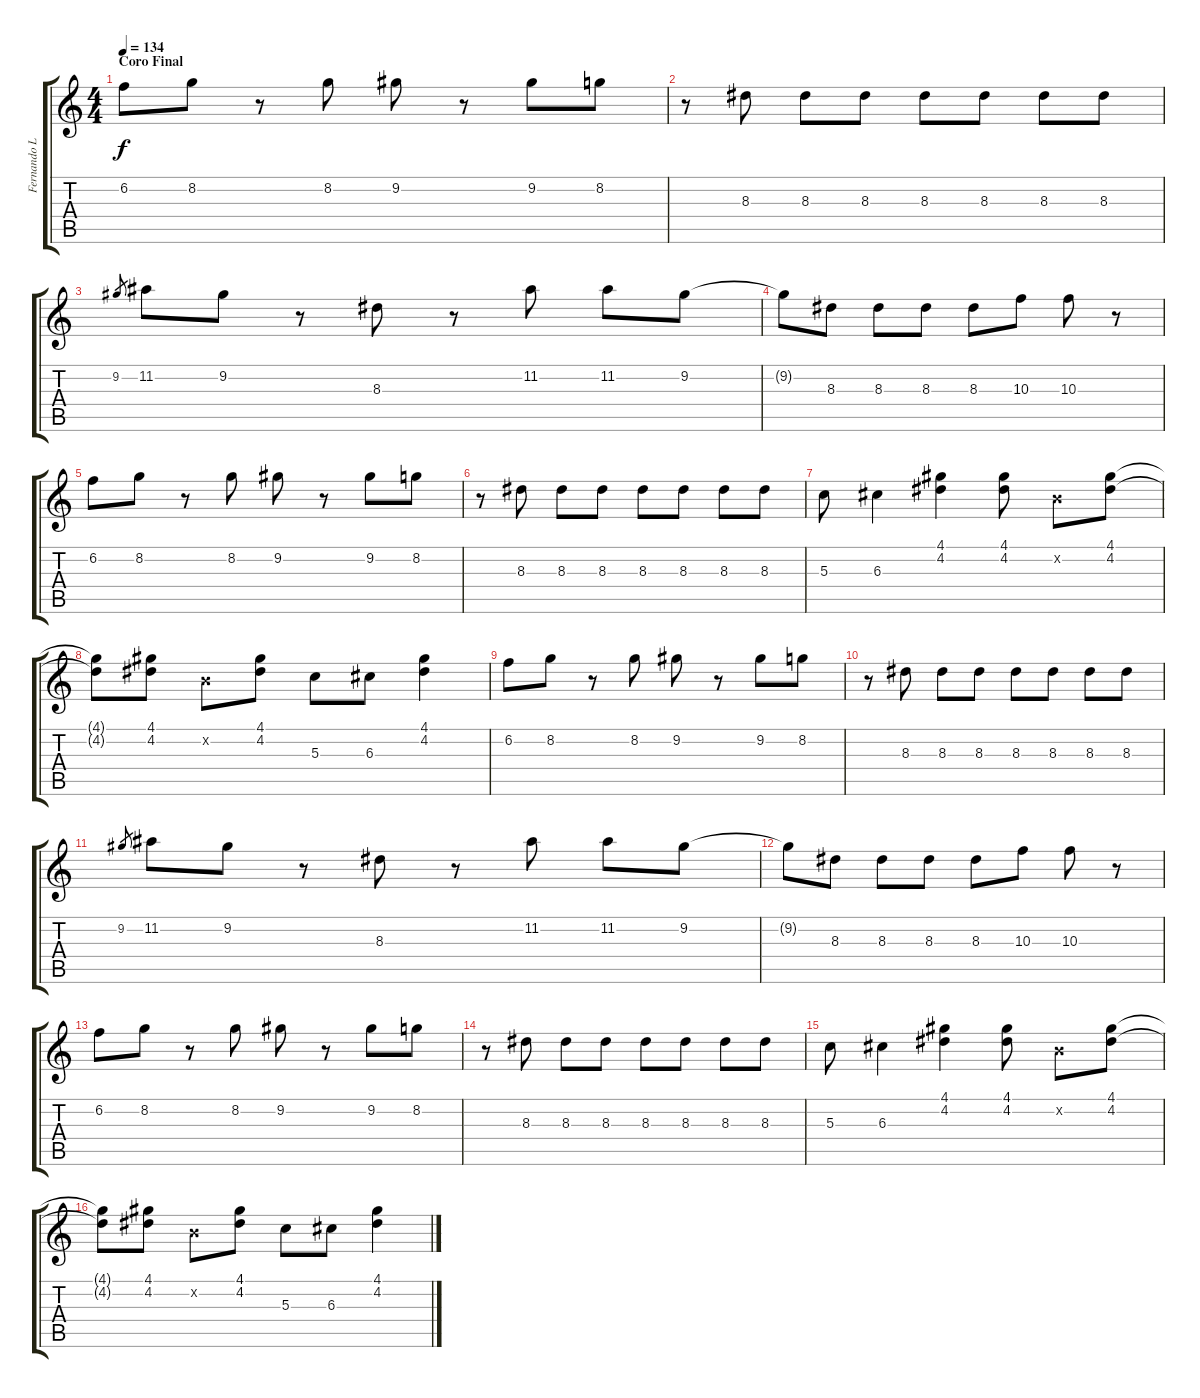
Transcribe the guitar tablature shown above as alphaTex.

\track ("Fernando Lamoneda" "Fernando L") {instrument distortionguitar}
\staff {score tabs}
\tuning (E4 B3 G3 D3 A2 E2) {hide}
\ts (4 4)
\section ("" "Coro Final")
\tempo 134
\clef g2
\ks c
6.2.8{dy f} 8.2.8 r.8 8.2.8 9.2.8 r.8 9.2.8 8.2.8 |
r.8 8.3.8 8.3.8 8.3.8 8.3.8 8.3.8 8.3.8 8.3.8 |
9.2.8{gr} 11.2.8 9.2.8 r.8 8.3.8 r.8 11.2.8 11.2.8 9.2.8 |
9.2{t}.8 8.3.8 8.3.8 8.3.8 8.3.8 10.3.8 10.3.8 r.8 |
6.2.8 8.2.8 r.8 8.2.8 9.2.8 r.8 9.2.8 8.2.8 |
r.8 8.3.8 8.3.8 8.3.8 8.3.8 8.3.8 8.3.8 8.3.8 |
5.3.8 6.3.4 (4.1 4.2).4 (4.1 4.2).8 0.2{x}.8 (4.1 4.2).8 |
(4.1{t} 4.2{t}).8 (4.1 4.2).8 0.2{x}.8 (4.1 4.2).8 5.3.8 6.3.8 (4.1 4.2).4 |
6.2.8 8.2.8 r.8 8.2.8 9.2.8 r.8 9.2.8 8.2.8 |
r.8 8.3.8 8.3.8 8.3.8 8.3.8 8.3.8 8.3.8 8.3.8 |
9.2.8{gr} 11.2.8 9.2.8 r.8 8.3.8 r.8 11.2.8 11.2.8 9.2.8 |
9.2{t}.8 8.3.8 8.3.8 8.3.8 8.3.8 10.3.8 10.3.8 r.8 |
6.2.8 8.2.8 r.8 8.2.8 9.2.8 r.8 9.2.8 8.2.8 |
r.8 8.3.8 8.3.8 8.3.8 8.3.8 8.3.8 8.3.8 8.3.8 |
5.3.8 6.3.4 (4.1 4.2).4 (4.1 4.2).8 0.2{x}.8 (4.1 4.2).8 |
(4.1{t} 4.2{t}).8 (4.1 4.2).8 0.2{x}.8 (4.1 4.2).8 5.3.8 6.3.8 (4.1 4.2).4
